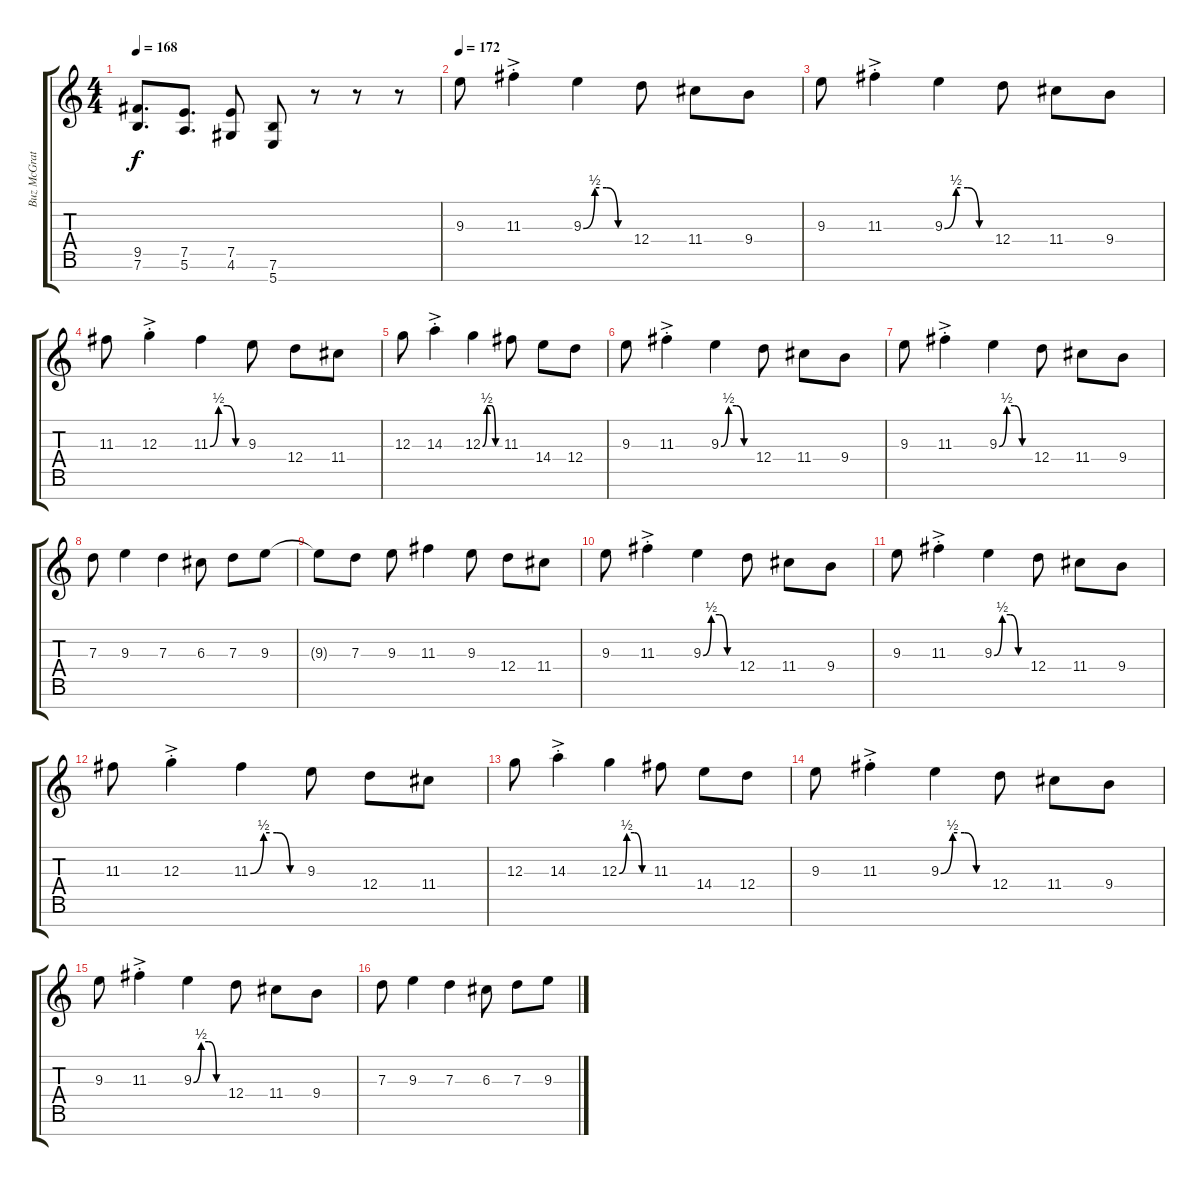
\track ("Buz McGrath" "Buz McGrat") {instrument distortionguitar}
\staff {score tabs}
\tuning (E4 B3 G3 D3 A2 E2 B1) {hide}
\ts (4 4)
\tempo 168
\clef g2
\ks c
(9.5 7.6).8{d dy f} (7.5 5.6).8{d} (7.5 4.6).8 (7.6 5.7).8 r.8 r.8 r.8 |
\tempo 172
9.3.8 11.3{ac st}.4 9.3{be (custom 0 0 15 2 30 2 45 0 60 0)}.4 12.4.8 11.4.8 9.4.8 |
9.3.8 11.3{ac st}.4 9.3{be (custom 0 0 15 2 30 2 45 0 60 0)}.4 12.4.8 11.4.8 9.4.8 |
11.3.8 12.3{ac st}.4 11.3{be (custom 0 0 15 2 30 2 45 0 60 0)}.4 9.3.8 12.4.8 11.4.8 |
12.3.8 14.3{ac st}.4 12.3{be (custom 0 0 15 2 30 2 45 0 60 0)}.4 11.3.8 14.4.8 12.4.8 |
9.3.8 11.3{ac st}.4 9.3{be (custom 0 0 15 2 30 2 45 0 60 0)}.4 12.4.8 11.4.8 9.4.8 |
9.3.8 11.3{ac st}.4 9.3{be (custom 0 0 15 2 30 2 45 0 60 0)}.4 12.4.8 11.4.8 9.4.8 |
7.3.8 9.3.4 7.3.4 6.3.8 7.3.8 9.3.8 |
9.3{t}.8 7.3.8 9.3.8 11.3.4 9.3.8 12.4.8 11.4.8 |
9.3.8 11.3{ac st}.4 9.3{be (custom 0 0 15 2 30 2 45 0 60 0)}.4 12.4.8 11.4.8 9.4.8 |
9.3.8 11.3{ac st}.4 9.3{be (custom 0 0 15 2 30 2 45 0 60 0)}.4 12.4.8 11.4.8 9.4.8 |
11.3.8 12.3{ac st}.4 11.3{be (custom 0 0 15 2 30 2 45 0 60 0)}.4 9.3.8 12.4.8 11.4.8 |
12.3.8 14.3{ac st}.4 12.3{be (custom 0 0 15 2 30 2 45 0 60 0)}.4 11.3.8 14.4.8 12.4.8 |
9.3.8 11.3{ac st}.4 9.3{be (custom 0 0 15 2 30 2 45 0 60 0)}.4 12.4.8 11.4.8 9.4.8 |
9.3.8 11.3{ac st}.4 9.3{be (custom 0 0 15 2 30 2 45 0 60 0)}.4 12.4.8 11.4.8 9.4.8 |
7.3.8 9.3.4 7.3.4 6.3.8 7.3.8 9.3.8
